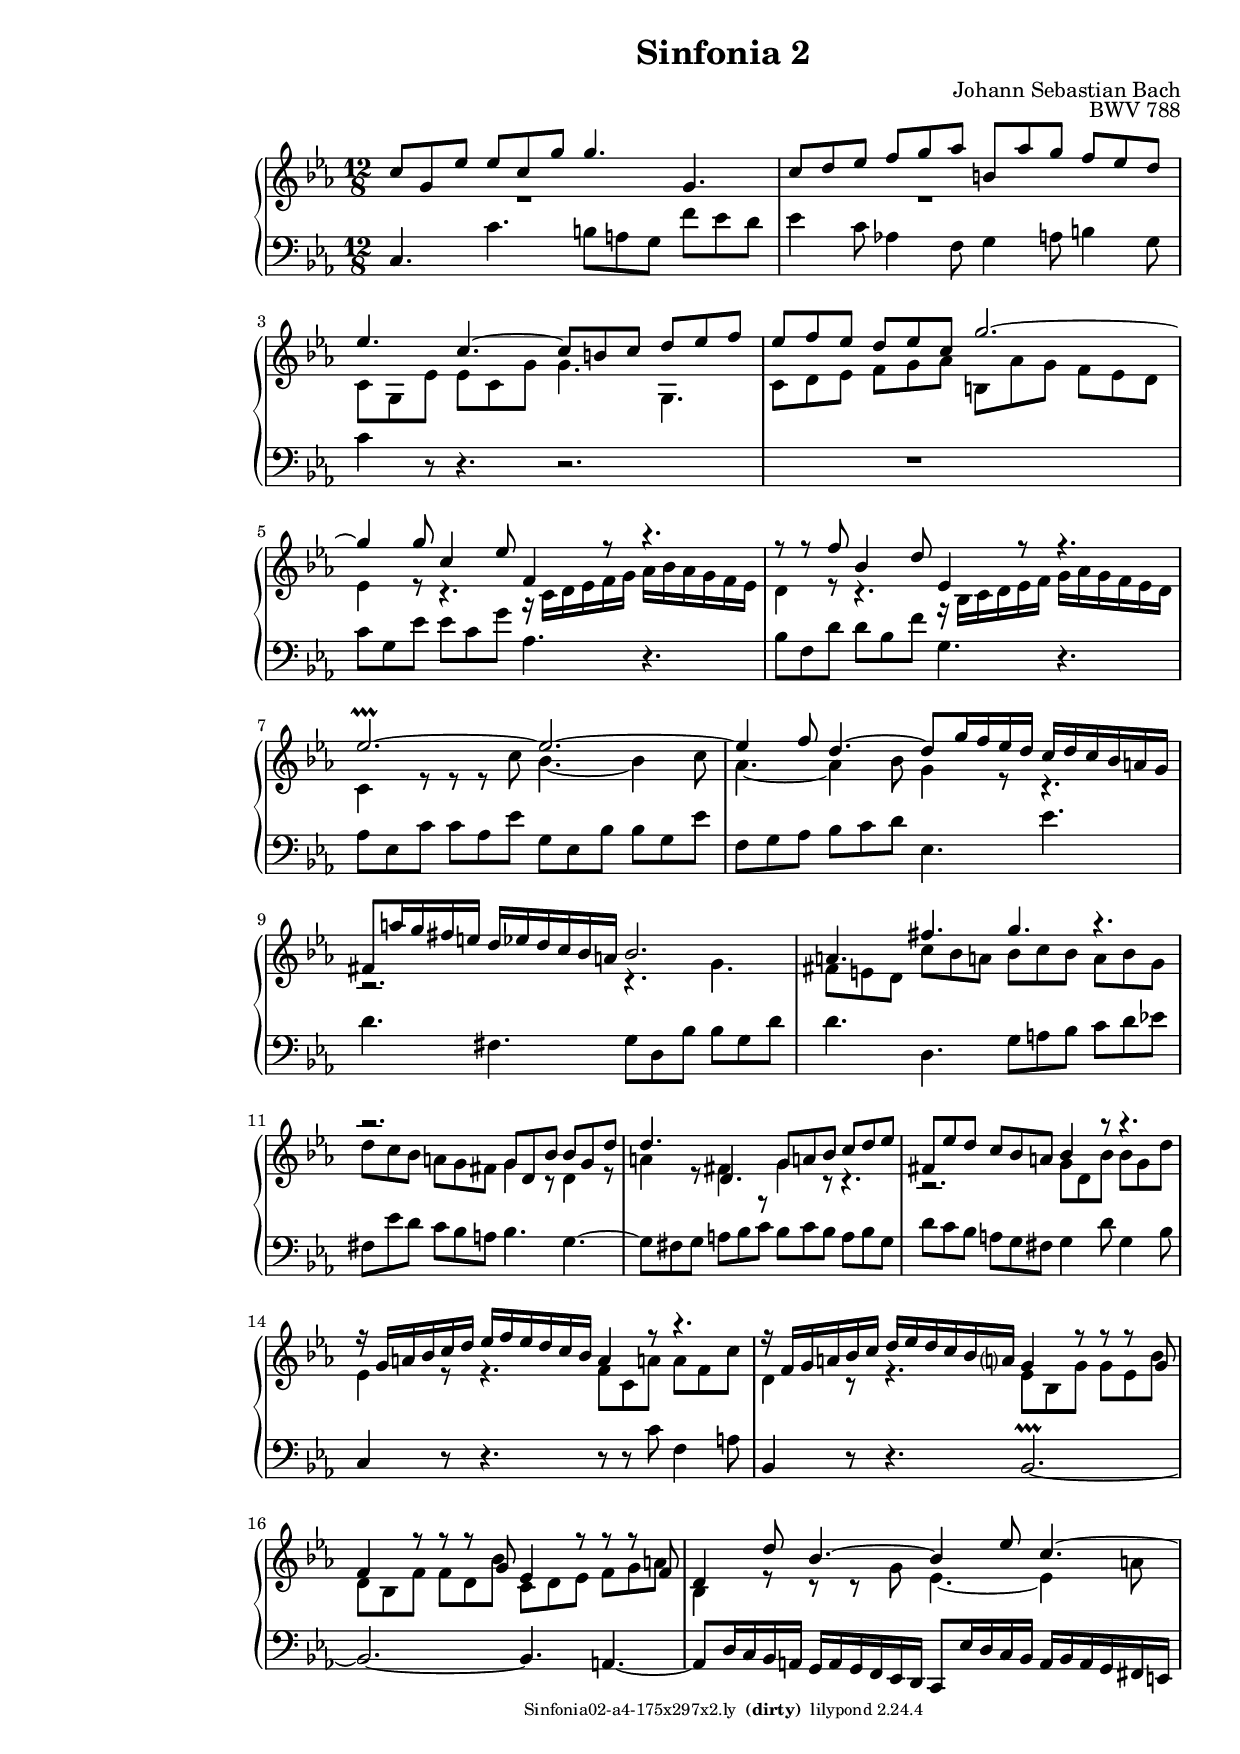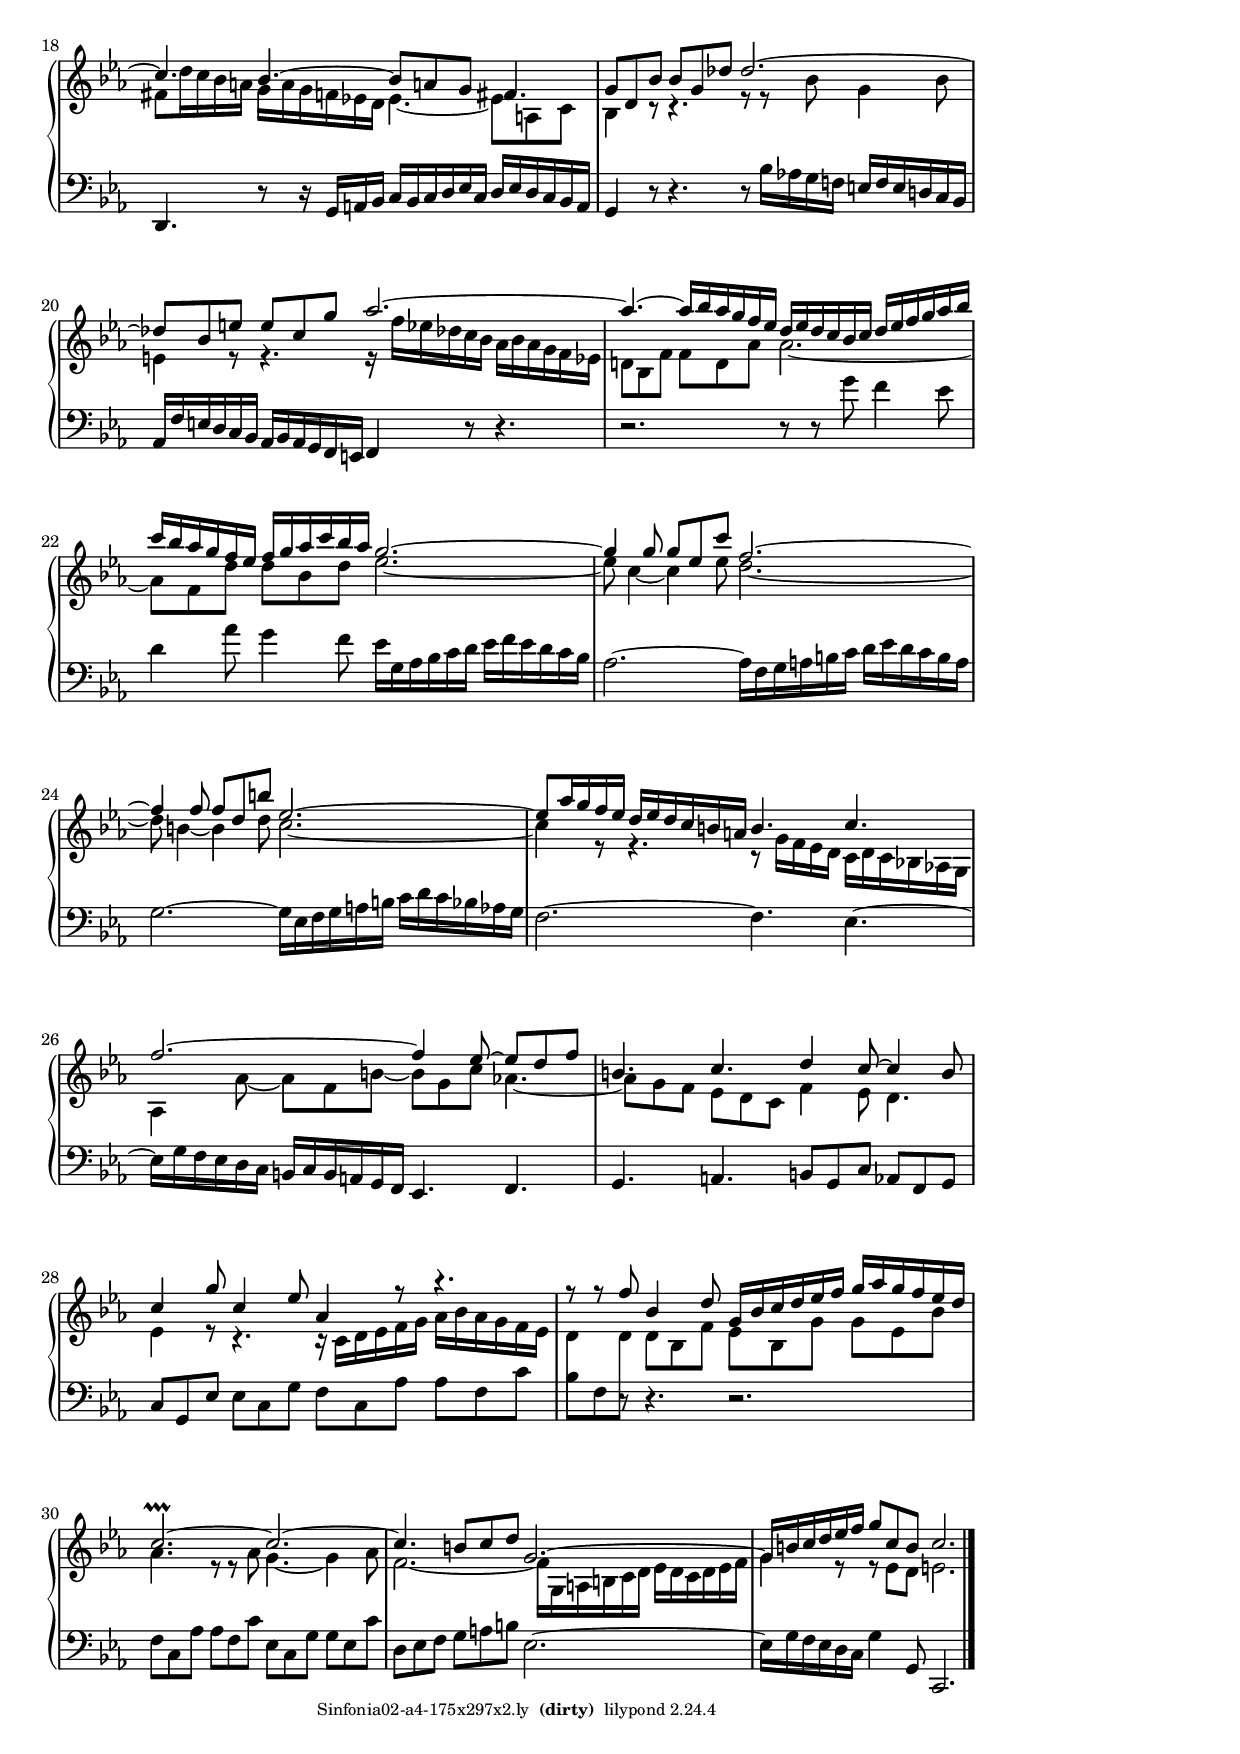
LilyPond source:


\include "../../include/general.ily"
\include "../../include/a4-175x297.ily"

#(set-global-staff-size 18.4)

\header {
  title = "Sinfonia 2" 
  composer = "Johann Sebastian Bach"
  opus = "BWV 788"
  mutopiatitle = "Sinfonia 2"
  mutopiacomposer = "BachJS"
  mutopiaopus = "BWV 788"
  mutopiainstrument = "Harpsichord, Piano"
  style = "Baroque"
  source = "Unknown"
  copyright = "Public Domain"
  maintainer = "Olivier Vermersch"
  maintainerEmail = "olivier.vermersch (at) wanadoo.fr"
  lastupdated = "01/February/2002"
  
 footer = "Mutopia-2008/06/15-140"
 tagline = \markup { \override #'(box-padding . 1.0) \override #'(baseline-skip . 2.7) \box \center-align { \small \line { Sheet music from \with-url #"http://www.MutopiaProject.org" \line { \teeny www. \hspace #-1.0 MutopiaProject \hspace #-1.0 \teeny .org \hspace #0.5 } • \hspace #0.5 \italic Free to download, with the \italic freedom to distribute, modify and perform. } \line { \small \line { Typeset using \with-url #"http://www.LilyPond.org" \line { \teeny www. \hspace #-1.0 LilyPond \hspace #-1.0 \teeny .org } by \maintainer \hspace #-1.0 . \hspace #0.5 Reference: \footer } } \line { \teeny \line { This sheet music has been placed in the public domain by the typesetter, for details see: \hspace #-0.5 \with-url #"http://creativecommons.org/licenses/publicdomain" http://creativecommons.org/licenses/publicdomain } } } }
}

\version "2.11.46"


%
% a few macros for fine tuning
%

% explicit staff change 
su = { \change Staff = up}
sd = { \change Staff = down}




melone =  \relative c'' {
  c8 g ees' ees c g' g4. g,4. |
  c8 d ees f g aes b, aes' g f ees d |
  ees4. c4. ~ c8 b c d ees f | %\break

  ees f ees d ees c g'2. ~ |
  g4 g8 c,4 ees8 f,4 r8 r4. |
  r8 r8 f' bes,4 d8 ees,4 r8 r4. | %\break

  ees'2.\prallprall ~ ees2. ~ |
  ees4 f8 d4. ~ d8 g16 f ees d c d c bes a g |
  fis8 a'16 g fis e d ees d c bes a bes2. | %\break

  a4. fis'4. g4. r4.  |
  r2. g,8 d bes' bes g d' |
  d4. d,4. g8 a! bes c d ees | %\break

  fis, ees' d c bes a bes4 r8 r4. |
  r16 g a bes c d ees f ees d c bes a4 r8 r4. |
  r16 f g a bes c d ees d c bes a!? g4 r8 r r g | %\break

  f4 r8 r r g ees4 r8 r r f |
  d4 d'8 bes4. ~ bes4 ees8 c4. ~ |
  c4. bes ~ bes8 a! g fis4. | %\break

  g8 d bes' bes g des' des2. ~ |
  des8 bes e e c g' aes2. ~ | %\break

  aes4. ~ aes16 bes aes g f ees d ees d c bes c d ees f g aes bes |
  c bes aes g f ees f g aes c bes aes g2. ~ | %\break

  g4 g8 g ees c' f,2. ~ |
  f4 f8 f d b' ees,2. ~ | %\break

  ees8 aes16 g f ees d ees d c b a b4. c |
  f2. ~ f4 ees8 ~ ees d f | %\break

  b,4. c d4 c8 ~ c4 b8 |
  c4 g'8 c,4 ees8 aes,4 r8 r4. |
  r8 r f' bes,4 d8 g,16 bes c d ees f g aes g f ees d | %\break

  c2.\prallprall ~ c ~ |
  c4. b8 c d g,2. ~  |
  g16 b c d ees f g8 c, b c2. \bar "|."
}

meltwo =  \relative c' {
  \skip 2 r1
  \skip 2  r1
  c8 g ees' ees c g' g4. g,4.

  c8 d ees f g aes b, aes' g f ees d
  ees4 r8 r4. r16 c d ees f g aes bes aes g f ees
  d4 r8 r4. r16 bes c d ees f g aes g f ees d

  c4 r8 r8 r8 c' bes4. ~ bes4 c8
  aes4. ~ aes4 bes8 g4 r8 r4.
  r2. r4. g4.

  fis8 e d c' bes a! bes c bes a bes g
  d' c bes a g fis g4 r8 d4 r8
  a'4 r8 fis4 r8 g4 r8 r4.

  r2. g8 d bes' bes g d' 
  ees,4 r8 r4. f8 c a'! a f c' 
  d,4 r8 r4. ees8 bes g' g ees bes'

  d, bes f' f d bes' c, d ees f g a 
  bes,4 r8 r r g' ees4. ~ ees4 a8
  fis d'16 c bes a g a g f ees! d ees4. ~ ees8 a, c

  bes4 r8 r4. r8 r bes' g4 bes8
  e,4 r8 r4. r16 f' ees des c bes aes bes aes g f ees

  d!8 bes f' f d aes' aes2. ~
  aes8 f d' d bes d ees2. ~

  ees8 c4 ~ c ees8 d2. ~
  d8 b4 ~ b4 d8 c2. ~

  c4 r8 r4. r8 g16 f ees d c d c bes! aes! g 
  aes4 aes'8 ~ aes f b ~ b g c aes!4. ~

  aes8 g f ees d c f4 ees8 d4.
  ees4 r8 r4. r16 c d ees f g aes bes aes g f ees
  d8 \sd f, \su d' d bes f' ees bes g' g ees bes'

  aes4. r8 r aes g4. ~ g4 aes8
  f2. ~ f16 g,16 a b c d ees d c d ees f
  g4 r8 r ees d e2. 
}

melthree =  \relative c {
  c4. c'4. b8 a g f' ees d
  ees4 c8 aes!4 f8 g4 a8 b4 g8
  c4 r8 r4. r2.

  \skip 2 r1 |
  c8 g ees' ees c g' aes,4. r4.
  bes8 f d' d bes f' g,4. r4.

  aes8 ees c' c aes ees' g, ees bes' bes g ees'
  f, g aes bes c d ees,4. ees'4.
  d4. fis,4. g8 d bes' bes g d'

  d4. d,4. g8 a bes c d ees!
  fis, ees' d c bes a bes4. g4. ~
  g8 fis g a bes c bes c bes a bes g

  d' c bes a g fis g4 d'8 g,4 bes8 
  c,4 r8 r4. r8 r c' f,4 a8 
  bes,4 r8 r4. bes2.\prallprall ~ 

  bes2. ~ bes4. a ~
  a8 d16 c bes a g a g f ees d c8 ees'16 d c bes a bes a g fis e
  d4. r8 r16 g a bes c bes c d ees c d ees d c bes a 

  g4 r8 r4. r8 bes'16 aes! g f! \stemUp e f e d! c bes \stemNeutral 
  aes f' e d c bes aes bes aes g f e f4 r8 r4.

  r2. r8 r g'' f4 ees8 
  d4 aes'8 g4 f8 ees16 g, aes bes c d ees f ees d c bes

  aes2. ~ aes16 f g a b c d ees d c b a
  g2. ~ g16 ees f g a b c d c bes aes g

  f2. ~ f4. ees4. ~ 
  ees16 g f ees d c b c b a g f ees4. f

  g a b8 g c aes f g 
  c g ees' ees c g' f c aes' aes f c'
  \stemDown bes4 r8 r4. r2.

  f8 c aes' aes f c' ees, c g' g ees c'
  d, ees f g a b ees,2. ~
  ees16 g f ees d c g'4 \stemUp g,8 c,2. 
}


\score {
\context PianoStaff

<<
  \context Staff = "up"   <<
    \time 12/8 \key c \minor \clef G 
    %\autochange 
    \context Voice = VA { \voiceOne \melone }
    \context Voice = VB { \voiceTwo \meltwo }>>

  \context Staff = "down" <<
    \time 12/8 \key c \minor \clef F \melthree>>
>>

  \midi {
    \context {
      \Score
      tempoWholesPerMinute = #(ly:make-moment 120 4)
      }
    }


\layout { indent=0 }
}



